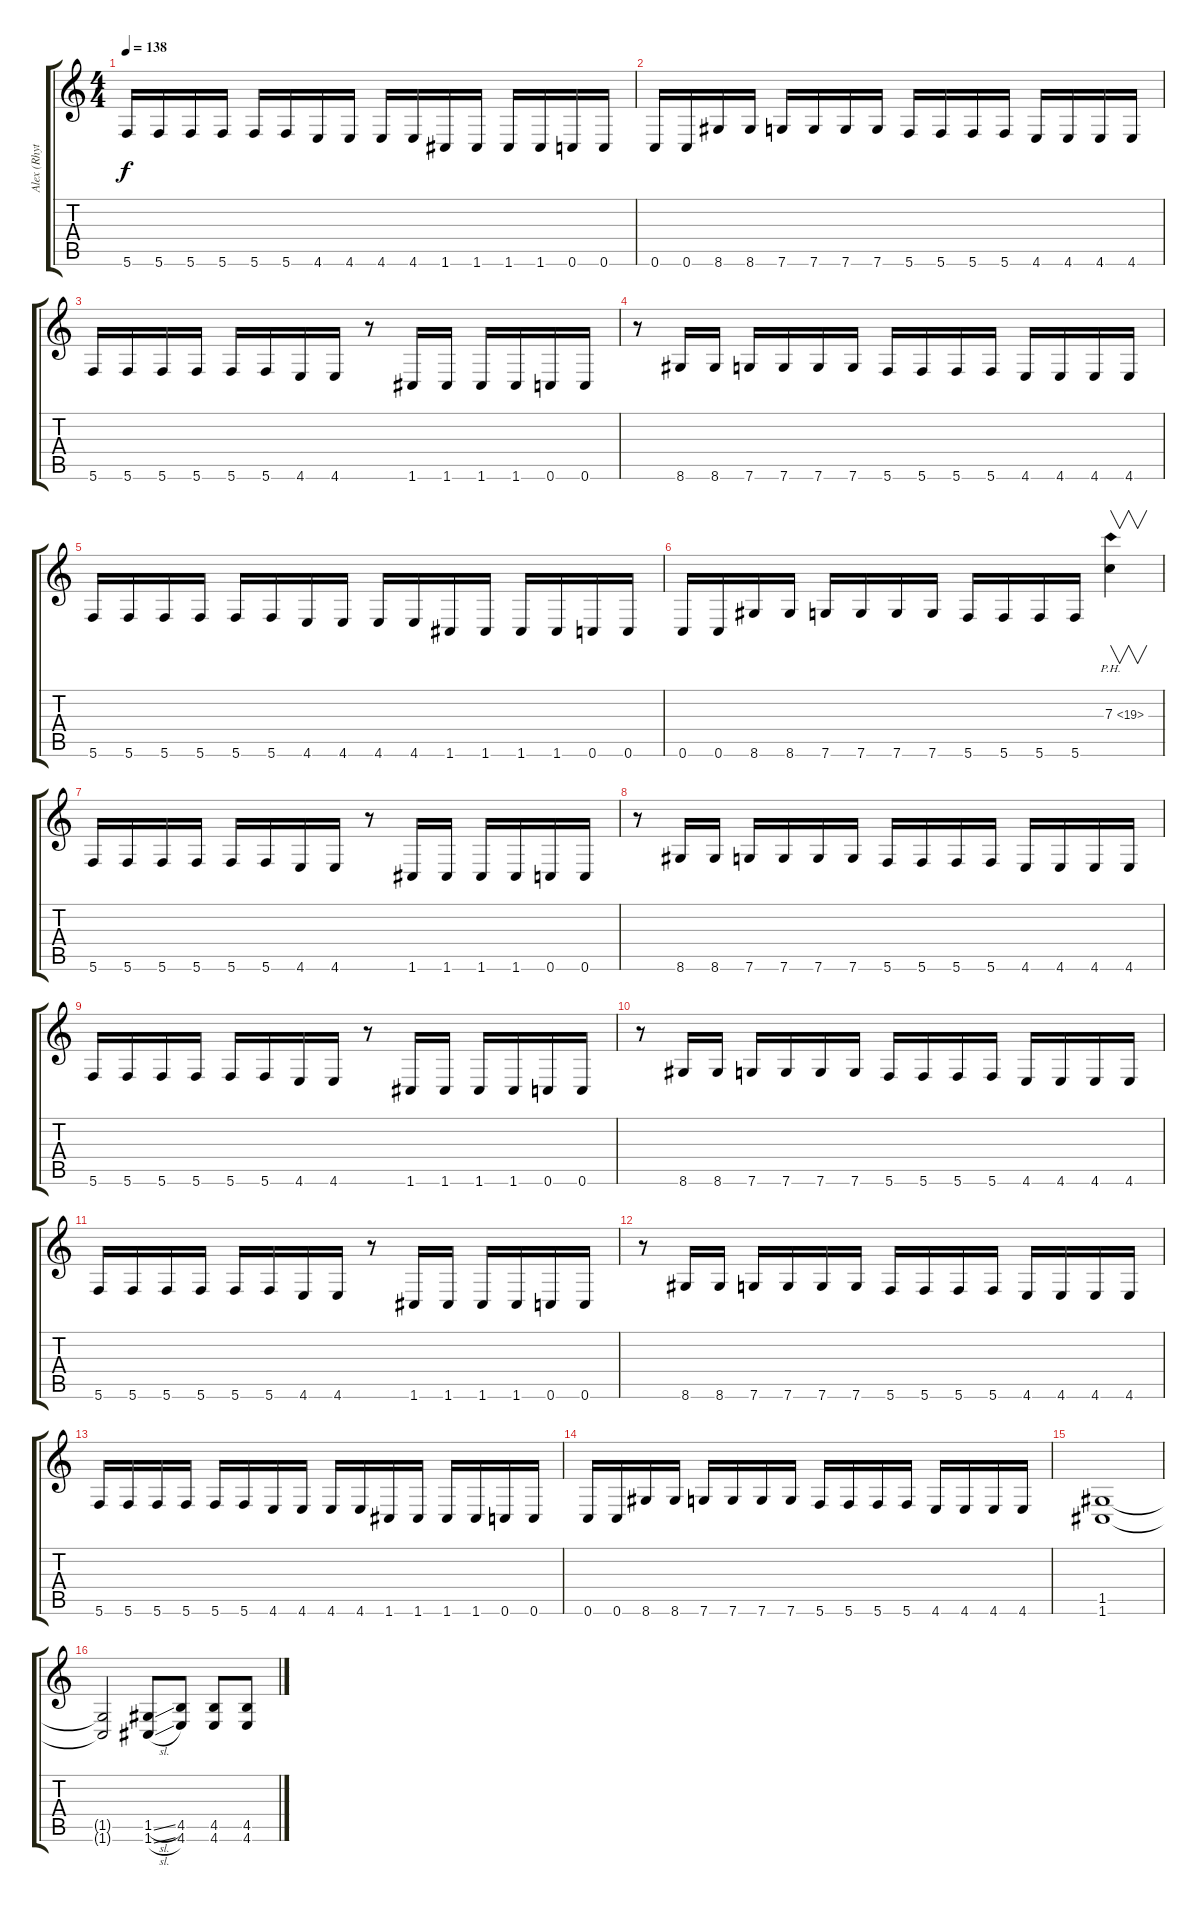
\track ("Alex (Rhythm Guitar)" "Alex (Rhyt") {instrument distortionguitar}
\staff {score tabs}
\tuning (D4 A3 F3 C3 G2 C2) {hide}
\ts (4 4)
\tempo 138
\clef g2
\ks c
5.6.16{dy f} 5.6.16 5.6.16 5.6.16 5.6.16 5.6.16 4.6.16 4.6.16 4.6.16 4.6.16 1.6.16 1.6.16 1.6.16 1.6.16 0.6.16 0.6.16 |
0.6.16 0.6.16 8.6.16 8.6.16 7.6.16 7.6.16 7.6.16 7.6.16 5.6.16 5.6.16 5.6.16 5.6.16 4.6.16 4.6.16 4.6.16 4.6.16 |
5.6.16 5.6.16 5.6.16 5.6.16 5.6.16 5.6.16 4.6.16 4.6.16 r.8 1.6.16 1.6.16 1.6.16 1.6.16 0.6.16 0.6.16 |
r.8 8.6.16 8.6.16 7.6.16 7.6.16 7.6.16 7.6.16 5.6.16 5.6.16 5.6.16 5.6.16 4.6.16 4.6.16 4.6.16 4.6.16 |
5.6.16 5.6.16 5.6.16 5.6.16 5.6.16 5.6.16 4.6.16 4.6.16 4.6.16 4.6.16 1.6.16 1.6.16 1.6.16 1.6.16 0.6.16 0.6.16 |
0.6.16 0.6.16 8.6.16 8.6.16 7.6.16 7.6.16 7.6.16 7.6.16 5.6.16 5.6.16 5.6.16 5.6.16 7.3{ph 12}.4{v instrument guitarharmonics} |
5.6.16{instrument distortionguitar} 5.6.16 5.6.16 5.6.16 5.6.16 5.6.16 4.6.16 4.6.16 r.8 1.6.16 1.6.16 1.6.16 1.6.16 0.6.16 0.6.16 |
r.8 8.6.16 8.6.16 7.6.16 7.6.16 7.6.16 7.6.16 5.6.16 5.6.16 5.6.16 5.6.16 4.6.16 4.6.16 4.6.16 4.6.16 |
5.6.16 5.6.16 5.6.16 5.6.16 5.6.16 5.6.16 4.6.16 4.6.16 r.8 1.6.16 1.6.16 1.6.16 1.6.16 0.6.16 0.6.16 |
r.8 8.6.16 8.6.16 7.6.16 7.6.16 7.6.16 7.6.16 5.6.16 5.6.16 5.6.16 5.6.16 4.6.16 4.6.16 4.6.16 4.6.16 |
5.6.16 5.6.16 5.6.16 5.6.16 5.6.16 5.6.16 4.6.16 4.6.16 r.8 1.6.16 1.6.16 1.6.16 1.6.16 0.6.16 0.6.16 |
r.8 8.6.16 8.6.16 7.6.16 7.6.16 7.6.16 7.6.16 5.6.16 5.6.16 5.6.16 5.6.16 4.6.16 4.6.16 4.6.16 4.6.16 |
5.6.16 5.6.16 5.6.16 5.6.16 5.6.16 5.6.16 4.6.16 4.6.16 4.6.16 4.6.16 1.6.16 1.6.16 1.6.16 1.6.16 0.6.16 0.6.16 |
0.6.16 0.6.16 8.6.16 8.6.16 7.6.16 7.6.16 7.6.16 7.6.16 5.6.16 5.6.16 5.6.16 5.6.16 4.6.16 4.6.16 4.6.16 4.6.16 |
(1.5 1.6).1 |
(1.5{t} 1.6{t}).2 (1.5{sl} 1.6{sl}).8 (4.5 4.6).8 (4.5 4.6).8 (4.5 4.6).8
